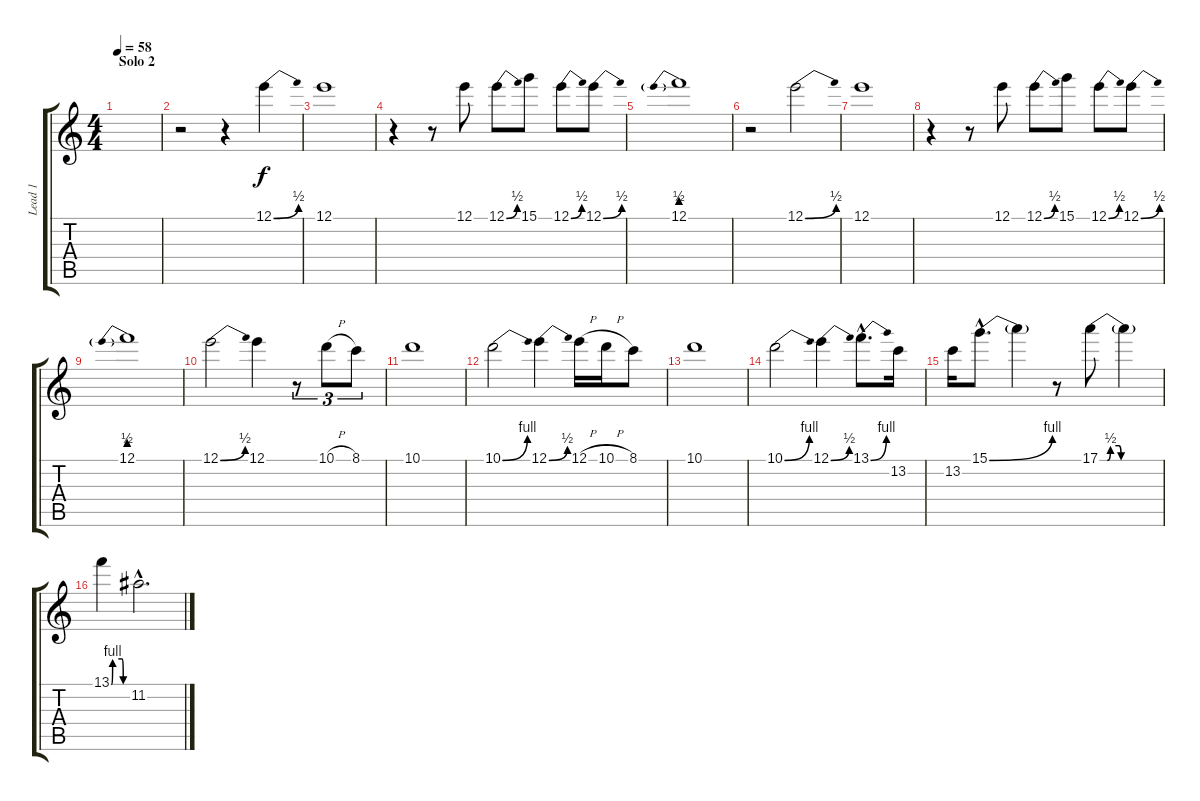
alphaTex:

\track ("Lead 1" "Lead 1") {instrument distortionguitar}
\staff {score tabs}
\tuning (E4 B3 G3 D3 A2 E2) {hide}
\ts (4 4)
\section ("" "Solo 2")
\tempo 58
\clef g2
\ks c
|
r.2 r.4 12.1{be (bend 0 0 60 2)}.4 |
12.1.1 |
r.4 r.8 12.1.8 12.1{be (bend 0 0 60 2)}.8 15.1.8 12.1{be (bend 0 0 60 2)}.8 12.1{be (bend 0 0 60 2)}.8 |
12.1{be (prebend 0 2 60 2)}.1 |
r.2 12.1{be (bend 0 0 60 2)}.2 |
12.1.1 |
r.4 r.8 12.1.8 12.1{be (bend 0 0 60 2)}.8 15.1.8 12.1{be (bend 0 0 60 2)}.8 12.1{be (bend 0 0 60 2)}.8 |
12.1{be (prebend 0 2 60 2)}.1 |
12.1{be (bend 0 0 60 2)}.2 12.1.4 r.8{tu (3 2)} 10.1{h}.8{tu (3 2)} 8.1.8{tu (3 2)} |
10.1.1 |
10.1{be (bend 0 0 60 4)}.2 12.1{be (bend 0 0 60 2)}.4 12.1{h}.16 10.1{h}.16 8.1.8 |
10.1.1 |
10.1{be (bend 0 0 60 4)}.2 12.1{be (bend 0 0 60 2)}.4 13.1{be (bend 0 0 60 4) hac}.8{d} 13.2.16 |
13.2.16 15.1{be (bend 0 0 60 4) hac}.8{d} 15.1{t}.4 r.8 17.1{be (custom 0 0 7 0 10 2 18 2 20 0 60 0)}.8 17.1{t}.4 |
13.1{be (custom 0 0 5 4 40 4 45 0 60 0)}.4 11.2{hac}.2{d}
